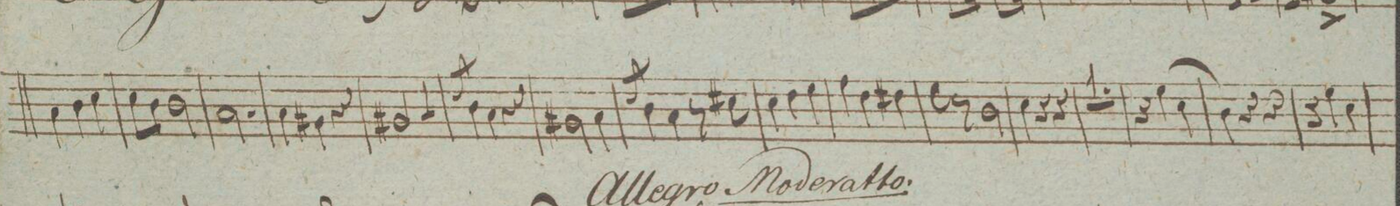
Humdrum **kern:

**kern	**dynam
*I"Oboie 2do	*
*clefG2	*
*k[]	*
*M3/4	*
4a\	.
4b\	.
4cc\	.
=14	=14
8cc\L	.
8b\J	.
2b\	.
=15	=15
2.a\	.
=16	=16
4a\	.
4g#X\	.
4r	.
=17	=17
2g#X/	.
4a/	.
=18	=18
8qcc/	.
4b\	.
4a\	.
4r	.
=19	=19
2g#X\	.
4a\	.
=20	=20
8qcc/	.
4b\	.
4a\	.
8r	.
8cc#X\	.
=21	=21
4cc\	.
4dd\	.
4ee\	.
=22	=22
4ff\	.
4dd\	.
4dd#X\	.
=23	=23
8ee\	.
8r	.
2b\	.
=24	=24
4cc\	.
4r	.
4r	.
=25	=25
2.r	.
=26	=26
4r	.
(4ee\	.
4cc\	.
=27	=27
4b\)	.
4r	.
4r	.
=28	=28
4r	.
4ee\	.
4cc\	.
=29	=29
*-	*-
